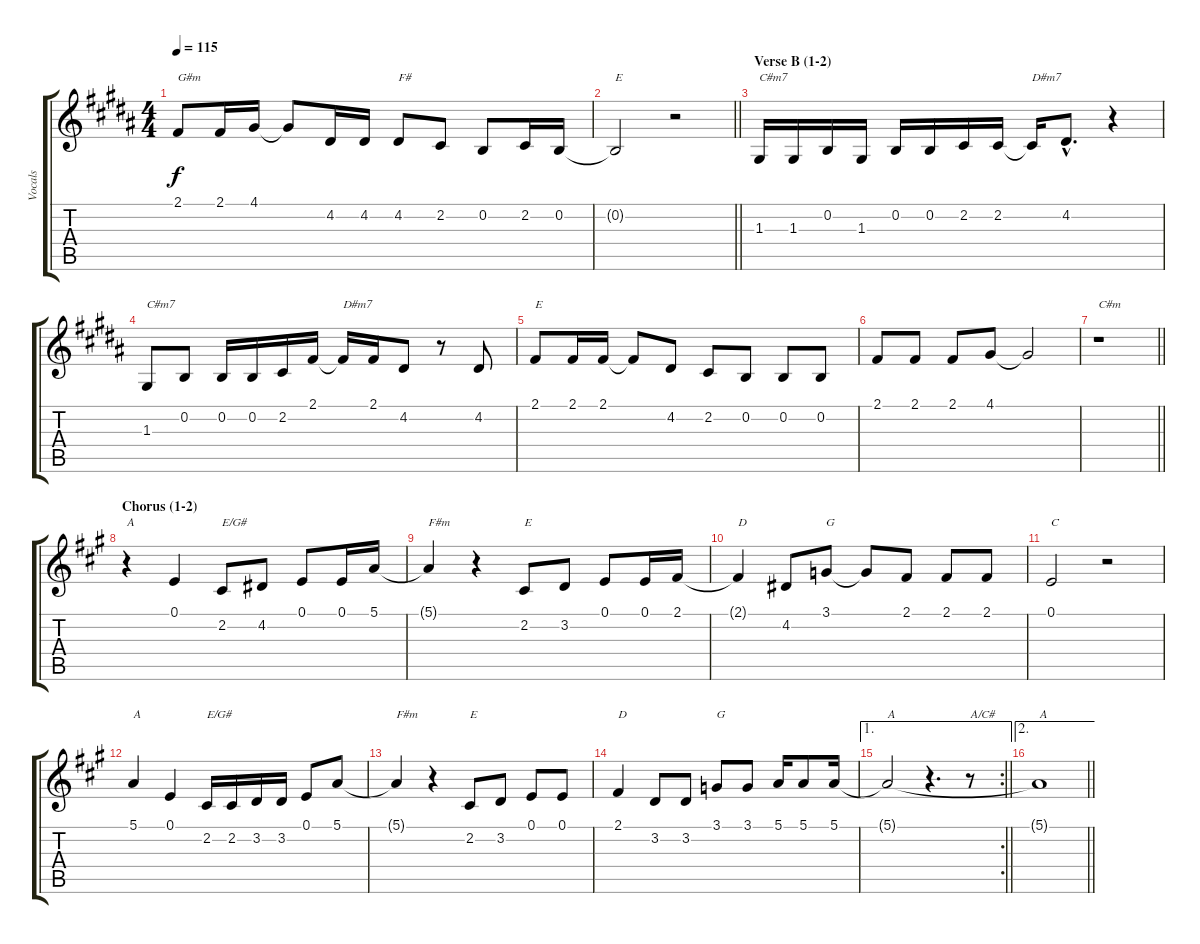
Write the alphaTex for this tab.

\track ("Vocals" "Vocals") {instrument sopranosax}
\staff {score tabs}
\tuning (E4 B3 G3 D3 A2 E2) {hide}
\ts (4 4)
\tempo 115
\clef g2
\ks b
2.1.8{txt "G#m" dy f} 2.1.16 4.1.16 4.1{t}.8 4.2.16 4.2.16 4.2.8{txt "F#"} 2.2.8 0.2.8 2.2.16 0.2.16 |
\barLineRight lightlight
0.2{t}.2{txt "E"} r.2 |
\section ("" "Verse B (1-2)")
1.3.16{txt "C#m7"} 1.3.16 0.2.16 1.3.16 0.2.16 0.2.16 2.2.16 2.2.16 2.2{t}.16{txt "D#m7"} 4.2{hac}.8{d} r.4 |
1.3.8{txt "C#m7"} 0.2.8 0.2.16 0.2.16 2.2.16 2.1.16 2.1{t}.16{txt "D#m7"} 2.1.16 4.2.8 r.8 4.2.8 |
2.1.8{txt "E"} 2.1.16 2.1.16 2.1{t}.8 4.2.8 2.2.8 0.2.8 0.2.8 0.2.8 |
2.1.8 2.1.8 2.1.8 4.1.8 4.1{t}.2 |
\barLineRight lightlight
r.1{txt "C#m"} |
\section ("" "Chorus (1-2)")
\ks a
r.4{txt "A"} 0.1.4 2.2.8{txt "E/G#"} 4.2.8 0.1.8 0.1.16 5.1.16 |
5.1{t}.4{txt "F#m"} r.4 2.2.8{txt "E"} 3.2.8 0.1.8 0.1.16 2.1.16 |
2.1{t}.4{txt "D"} 4.2.8 3.1.8{txt "G"} 3.1{t}.8 2.1.8 2.1.8 2.1.8 |
0.1.2{txt "C"} r.2 |
5.1.4{txt "A"} 0.1.4 2.2.16{txt "E/G#"} 2.2.16 3.2.16 3.2.16 0.1.8 5.1.8 |
5.1{t}.4{txt "F#m"} r.4 2.2.8{txt "E"} 3.2.8 0.1.8 0.1.8 |
2.1.4{txt "D"} 3.2.8 3.2.8 3.1.8{txt "G"} 3.1.8 5.1.16 5.1.8 5.1.16 |
\ae 1
\rc 2
\barLineRight lightlight
5.1{t}.2{txt "A"} r.4{d} r.8{txt "A/C#"} |
\ae 2
\barLineRight lightlight
5.1{t}.1{txt "A"}
